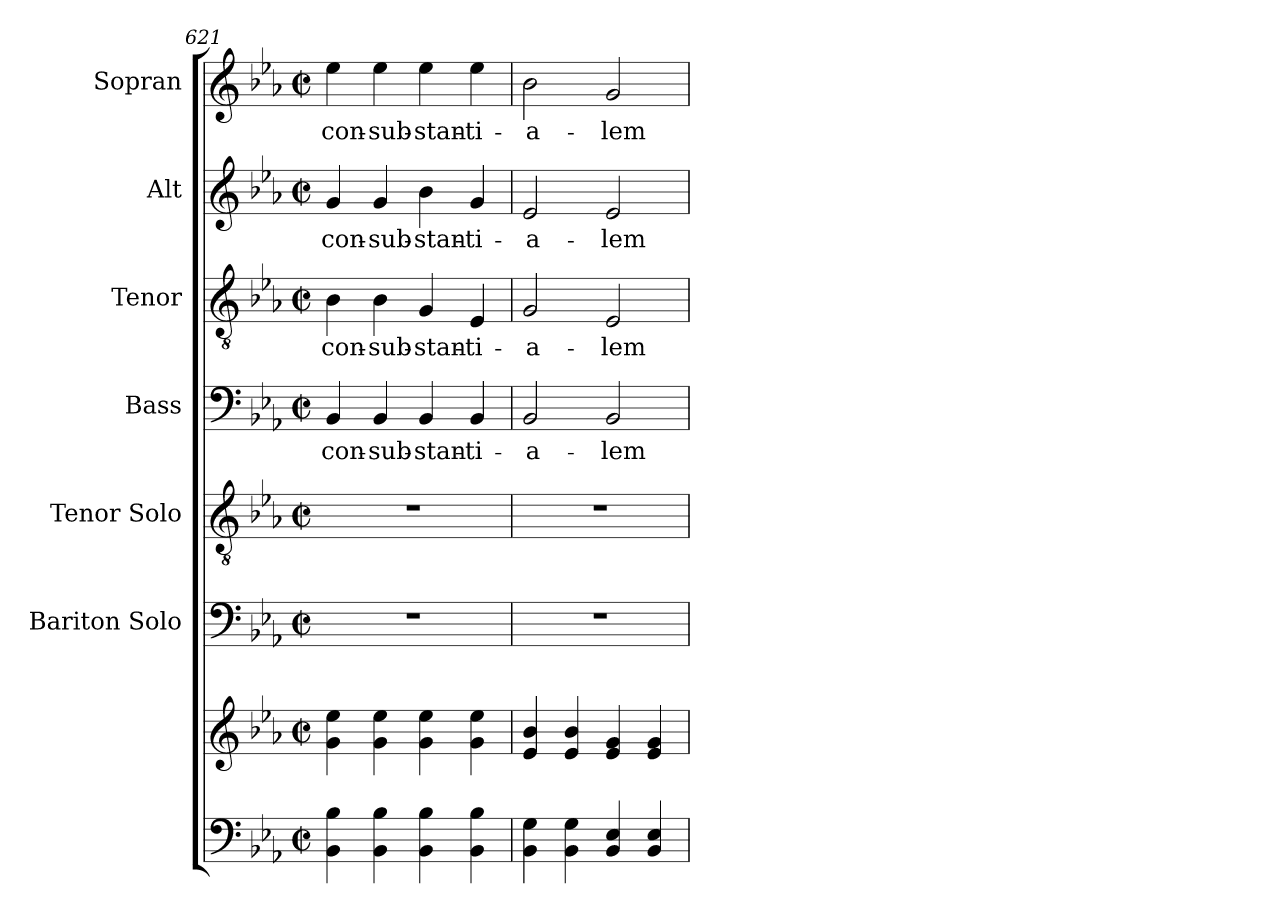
**kern	**kern	**kern	**kern	**kern	**text	**kern	**text	**kern	**text	**kern	**text
*part7	*part7	*part6	*part5	*part4	*part4	*part3	*part3	*part2	*part2	*part1	*part1
*staff8	*staff7	*staff6	*staff5	*staff4	*staff4	*staff3	*staff3	*staff2	*staff2	*staff1	*staff1
*	*	*I"Bariton Solo	*I"Tenor Solo	*I"Bass	*	*I"Tenor	*	*I"Alt	*	*I"Sopran	*
*	*	*	*	*I'B.	*	*I'T.	*	*I'A.	*	*I'S.	*
!!LO:LB:g=z
*clefF4	*clefG2	*clefF4	*clefGv2	*clefF4	*	*clefGv2	*	*clefG2	*	*clefG2	*
*k[b-e-a-]	*k[b-e-a-]	*k[b-e-a-]	*k[b-e-a-]	*k[b-e-a-]	*	*k[b-e-a-]	*	*k[b-e-a-]	*	*k[b-e-a-]	*
*E-:	*E-:	*E-:	*E-:	*E-:	*	*E-:	*	*E-:	*	*E-:	*
*M2/2	*M2/2	*M2/2	*M2/2	*M2/2	*	*M2/2	*	*M2/2	*	*M2/2	*
*met(c|)	*met(c|)	*met(c|)	*met(c|)	*met(c|)	*	*met(c|)	*	*met(c|)	*	*met(c|)	*
=621	=621	=621	=621	=621	=621	=621	=621	=621	=621	=621	=621
!	!	!	!	!	!LO:LY:b	!	!LO:LY:b	!	!LO:LY:b	!	!LO:LY:b
4BB-\ 4B-\	4g\ 4ee-\	1r	1r	4BB-/	con-	4B-\	con-	4g/	con-	4ee-\	con-
!	!	!	!	!	!LO:LY:b	!	!LO:LY:b	!	!LO:LY:b	!	!LO:LY:b
4BB-\ 4B-\	4g\ 4ee-\	.	.	4BB-/	-sub-	4B-\	-sub-	4g/	-sub-	4ee-\	-sub-
!	!	!	!	!	!LO:LY:b	!	!LO:LY:b	!	!LO:LY:b	!	!LO:LY:b
4BB-\ 4B-\	4g\ 4ee-\	.	.	4BB-/	-stan-	4G/	-stan-	4b-\	-stan-	4ee-\	-stan-
!	!	!	!	!	!LO:LY:b	!	!LO:LY:b	!	!LO:LY:b	!	!LO:LY:b
4BB-\ 4B-\	4g\ 4ee-\	.	.	4BB-/	-ti-	4E-/	-ti-	4g/	-ti-	4ee-\	-ti-
=622	=622	=622	=622	=622	=622	=622	=622	=622	=622	=622	=622
!	!	!	!	!	!LO:LY:b	!	!LO:LY:b	!	!LO:LY:b	!	!LO:LY:b
4BB-\ 4G\	4e-/ 4b-/	1r	1r	2BB-/	-a-	2G/	-a-	2e-/	-a-	2b-\	-a-
4BB-\ 4G\	4e-/ 4b-/	.	.	.	.	.	.	.	.	.	.
!	!	!	!	!	!LO:LY:b	!	!LO:LY:b	!	!LO:LY:b	!	!LO:LY:b
4BB-/ 4E-/	4e-/ 4g/	.	.	2BB-/	-lem	2E-/	-lem	2e-/	-lem	2g/	-lem
4BB-/ 4E-/	4e-/ 4g/	.	.	.	.	.	.	.	.	.	.
=	=	=	=	=	=	=	=	=	=	=	=
*-	*-	*-	*-	*-	*-	*-	*-	*-	*-	*-	*-
